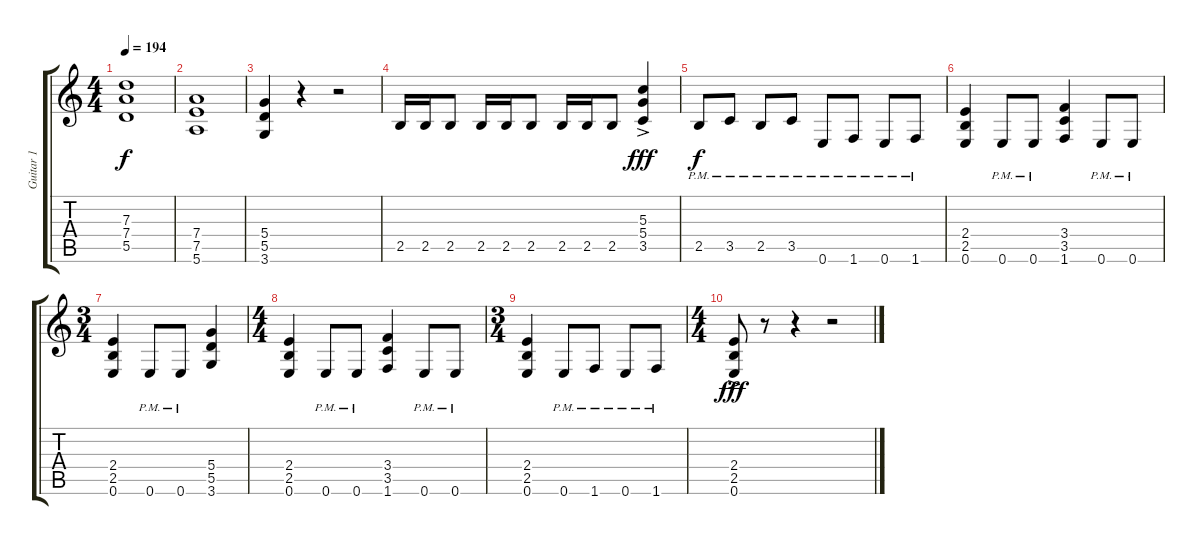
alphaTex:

\track ("Guitar 1" "Guitar 1") {instrument distortionguitar}
\staff {score tabs}
\tuning (E4 B3 G3 D3 A2 E2) {hide}
\ts (4 4)
\tempo 194
\clef g2
\ks c
(7.3 7.4 5.5).1{dy f} |
(7.4 7.5 5.6).1 |
(5.4 5.5 3.6).4 r.4 r.2 |
2.5.16 2.5.16 2.5.8 2.5.16 2.5.16 2.5.8 2.5.16 2.5.16 2.5.8 (5.3{ac} 5.4{ac} 3.5{ac}).4{dy fff} |
2.5{pm}.8{dy f} 3.5{pm}.8 2.5{pm}.8 3.5{pm}.8 0.6{pm}.8 1.6{pm}.8 0.6{pm}.8 1.6{pm}.8 |
(2.4 2.5 0.6).4 0.6{pm}.8 0.6{pm}.8 (3.4 3.5 1.6).4 0.6{pm}.8 0.6{pm}.8 |
\ts (3 4)
(2.4 2.5 0.6).4 0.6{pm}.8 0.6{pm}.8 (5.4 5.5 3.6).4 |
\ts (4 4)
(2.4 2.5 0.6).4 0.6{pm}.8 0.6{pm}.8 (3.4 3.5 1.6).4 0.6{pm}.8 0.6{pm}.8 |
\ts (3 4)
(2.4 2.5 0.6).4 0.6{pm}.8 1.6{pm}.8 0.6{pm}.8 1.6{pm}.8 |
\ts (4 4)
(2.4{ac} 2.5{ac} 0.6{ac}).8{dy fff} r.8 r.4 r.2
